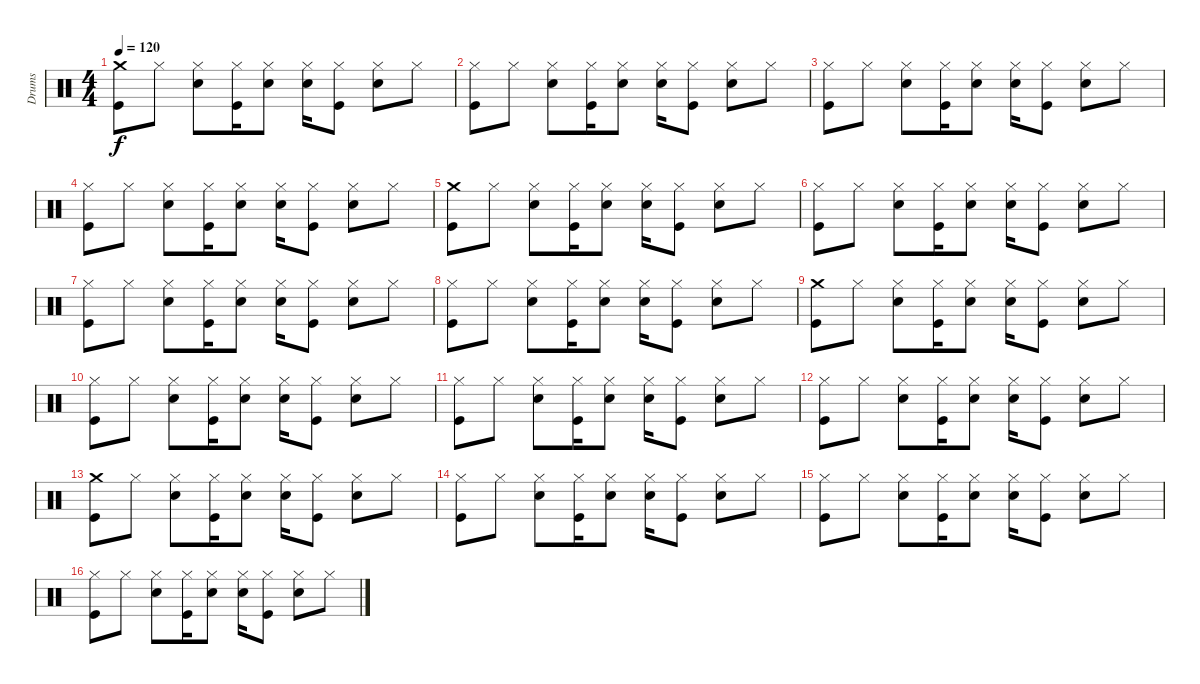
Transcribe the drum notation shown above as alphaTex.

\track ("Drums" "Drums") {instrument percussion}
\staff {score}
\articulation defaults
\ts (4 4)
\tempo 120
\clef neutral
\ks c
("Crash medium (hit)" "Kick (hit)").8{dy f} "Hi-Hat (closed)".8 ("Hi-Hat (closed)" "Electric Snare (hit)").8 ("Hi-Hat (closed)" "Kick (hit)").16 ("Hi-Hat (closed)" "Electric Snare (hit)").8 ("Hi-Hat (closed)" "Electric Snare (hit)").16 ("Hi-Hat (closed)" "Kick (hit)").8 ("Hi-Hat (closed)" "Electric Snare (hit)").8 "Hi-Hat (closed)".8 |
("Hi-Hat (closed)" "Kick (hit)").8 "Hi-Hat (closed)".8 ("Hi-Hat (closed)" "Electric Snare (hit)").8 ("Hi-Hat (closed)" "Kick (hit)").16 ("Hi-Hat (closed)" "Electric Snare (hit)").8 ("Hi-Hat (closed)" "Electric Snare (hit)").16 ("Hi-Hat (closed)" "Kick (hit)").8 ("Hi-Hat (closed)" "Electric Snare (hit)").8 "Hi-Hat (closed)".8 |
("Hi-Hat (closed)" "Kick (hit)").8 "Hi-Hat (closed)".8 ("Hi-Hat (closed)" "Electric Snare (hit)").8 ("Hi-Hat (closed)" "Kick (hit)").16 ("Hi-Hat (closed)" "Electric Snare (hit)").8 ("Hi-Hat (closed)" "Electric Snare (hit)").16 ("Hi-Hat (closed)" "Kick (hit)").8 ("Hi-Hat (closed)" "Electric Snare (hit)").8 "Hi-Hat (closed)".8 |
("Hi-Hat (closed)" "Kick (hit)").8 "Hi-Hat (closed)".8 ("Hi-Hat (closed)" "Electric Snare (hit)").8 ("Hi-Hat (closed)" "Kick (hit)").16 ("Hi-Hat (closed)" "Electric Snare (hit)").8 ("Hi-Hat (closed)" "Electric Snare (hit)").16 ("Hi-Hat (closed)" "Kick (hit)").8 ("Hi-Hat (closed)" "Electric Snare (hit)").8 "Hi-Hat (closed)".8 |
("Crash medium (hit)" "Kick (hit)").8 "Hi-Hat (closed)".8 ("Hi-Hat (closed)" "Electric Snare (hit)").8 ("Hi-Hat (closed)" "Kick (hit)").16 ("Hi-Hat (closed)" "Electric Snare (hit)").8 ("Hi-Hat (closed)" "Electric Snare (hit)").16 ("Hi-Hat (closed)" "Kick (hit)").8 ("Hi-Hat (closed)" "Electric Snare (hit)").8 "Hi-Hat (closed)".8 |
("Hi-Hat (closed)" "Kick (hit)").8 "Hi-Hat (closed)".8 ("Hi-Hat (closed)" "Electric Snare (hit)").8 ("Hi-Hat (closed)" "Kick (hit)").16 ("Hi-Hat (closed)" "Electric Snare (hit)").8 ("Hi-Hat (closed)" "Electric Snare (hit)").16 ("Hi-Hat (closed)" "Kick (hit)").8 ("Hi-Hat (closed)" "Electric Snare (hit)").8 "Hi-Hat (closed)".8 |
("Hi-Hat (closed)" "Kick (hit)").8 "Hi-Hat (closed)".8 ("Hi-Hat (closed)" "Electric Snare (hit)").8 ("Hi-Hat (closed)" "Kick (hit)").16 ("Hi-Hat (closed)" "Electric Snare (hit)").8 ("Hi-Hat (closed)" "Electric Snare (hit)").16 ("Hi-Hat (closed)" "Kick (hit)").8 ("Hi-Hat (closed)" "Electric Snare (hit)").8 "Hi-Hat (closed)".8 |
("Hi-Hat (closed)" "Kick (hit)").8 "Hi-Hat (closed)".8 ("Hi-Hat (closed)" "Electric Snare (hit)").8 ("Hi-Hat (closed)" "Kick (hit)").16 ("Hi-Hat (closed)" "Electric Snare (hit)").8 ("Hi-Hat (closed)" "Electric Snare (hit)").16 ("Hi-Hat (closed)" "Kick (hit)").8 ("Hi-Hat (closed)" "Electric Snare (hit)").8 "Hi-Hat (closed)".8 |
("Crash medium (hit)" "Kick (hit)").8 "Hi-Hat (closed)".8 ("Hi-Hat (closed)" "Electric Snare (hit)").8 ("Hi-Hat (closed)" "Kick (hit)").16 ("Hi-Hat (closed)" "Electric Snare (hit)").8 ("Hi-Hat (closed)" "Electric Snare (hit)").16 ("Hi-Hat (closed)" "Kick (hit)").8 ("Hi-Hat (closed)" "Electric Snare (hit)").8 "Hi-Hat (closed)".8 |
("Hi-Hat (closed)" "Kick (hit)").8 "Hi-Hat (closed)".8 ("Hi-Hat (closed)" "Electric Snare (hit)").8 ("Hi-Hat (closed)" "Kick (hit)").16 ("Hi-Hat (closed)" "Electric Snare (hit)").8 ("Hi-Hat (closed)" "Electric Snare (hit)").16 ("Hi-Hat (closed)" "Kick (hit)").8 ("Hi-Hat (closed)" "Electric Snare (hit)").8 "Hi-Hat (closed)".8 |
("Hi-Hat (closed)" "Kick (hit)").8 "Hi-Hat (closed)".8 ("Hi-Hat (closed)" "Electric Snare (hit)").8 ("Hi-Hat (closed)" "Kick (hit)").16 ("Hi-Hat (closed)" "Electric Snare (hit)").8 ("Hi-Hat (closed)" "Electric Snare (hit)").16 ("Hi-Hat (closed)" "Kick (hit)").8 ("Hi-Hat (closed)" "Electric Snare (hit)").8 "Hi-Hat (closed)".8 |
("Hi-Hat (closed)" "Kick (hit)").8 "Hi-Hat (closed)".8 ("Hi-Hat (closed)" "Electric Snare (hit)").8 ("Hi-Hat (closed)" "Kick (hit)").16 ("Hi-Hat (closed)" "Electric Snare (hit)").8 ("Hi-Hat (closed)" "Electric Snare (hit)").16 ("Hi-Hat (closed)" "Kick (hit)").8 ("Hi-Hat (closed)" "Electric Snare (hit)").8 "Hi-Hat (closed)".8 |
("Crash medium (hit)" "Kick (hit)").8 "Hi-Hat (closed)".8 ("Hi-Hat (closed)" "Electric Snare (hit)").8 ("Hi-Hat (closed)" "Kick (hit)").16 ("Hi-Hat (closed)" "Electric Snare (hit)").8 ("Hi-Hat (closed)" "Electric Snare (hit)").16 ("Hi-Hat (closed)" "Kick (hit)").8 ("Hi-Hat (closed)" "Electric Snare (hit)").8 "Hi-Hat (closed)".8 |
("Hi-Hat (closed)" "Kick (hit)").8 "Hi-Hat (closed)".8 ("Hi-Hat (closed)" "Electric Snare (hit)").8 ("Hi-Hat (closed)" "Kick (hit)").16 ("Hi-Hat (closed)" "Electric Snare (hit)").8 ("Hi-Hat (closed)" "Electric Snare (hit)").16 ("Hi-Hat (closed)" "Kick (hit)").8 ("Hi-Hat (closed)" "Electric Snare (hit)").8 "Hi-Hat (closed)".8 |
("Hi-Hat (closed)" "Kick (hit)").8 "Hi-Hat (closed)".8 ("Hi-Hat (closed)" "Electric Snare (hit)").8 ("Hi-Hat (closed)" "Kick (hit)").16 ("Hi-Hat (closed)" "Electric Snare (hit)").8 ("Hi-Hat (closed)" "Electric Snare (hit)").16 ("Hi-Hat (closed)" "Kick (hit)").8 ("Hi-Hat (closed)" "Electric Snare (hit)").8 "Hi-Hat (closed)".8 |
("Hi-Hat (closed)" "Kick (hit)").8 "Hi-Hat (closed)".8 ("Hi-Hat (closed)" "Electric Snare (hit)").8 ("Hi-Hat (closed)" "Kick (hit)").16 ("Hi-Hat (closed)" "Electric Snare (hit)").8 ("Hi-Hat (closed)" "Electric Snare (hit)").16 ("Hi-Hat (closed)" "Kick (hit)").8 ("Hi-Hat (closed)" "Electric Snare (hit)").8 "Hi-Hat (closed)".8
